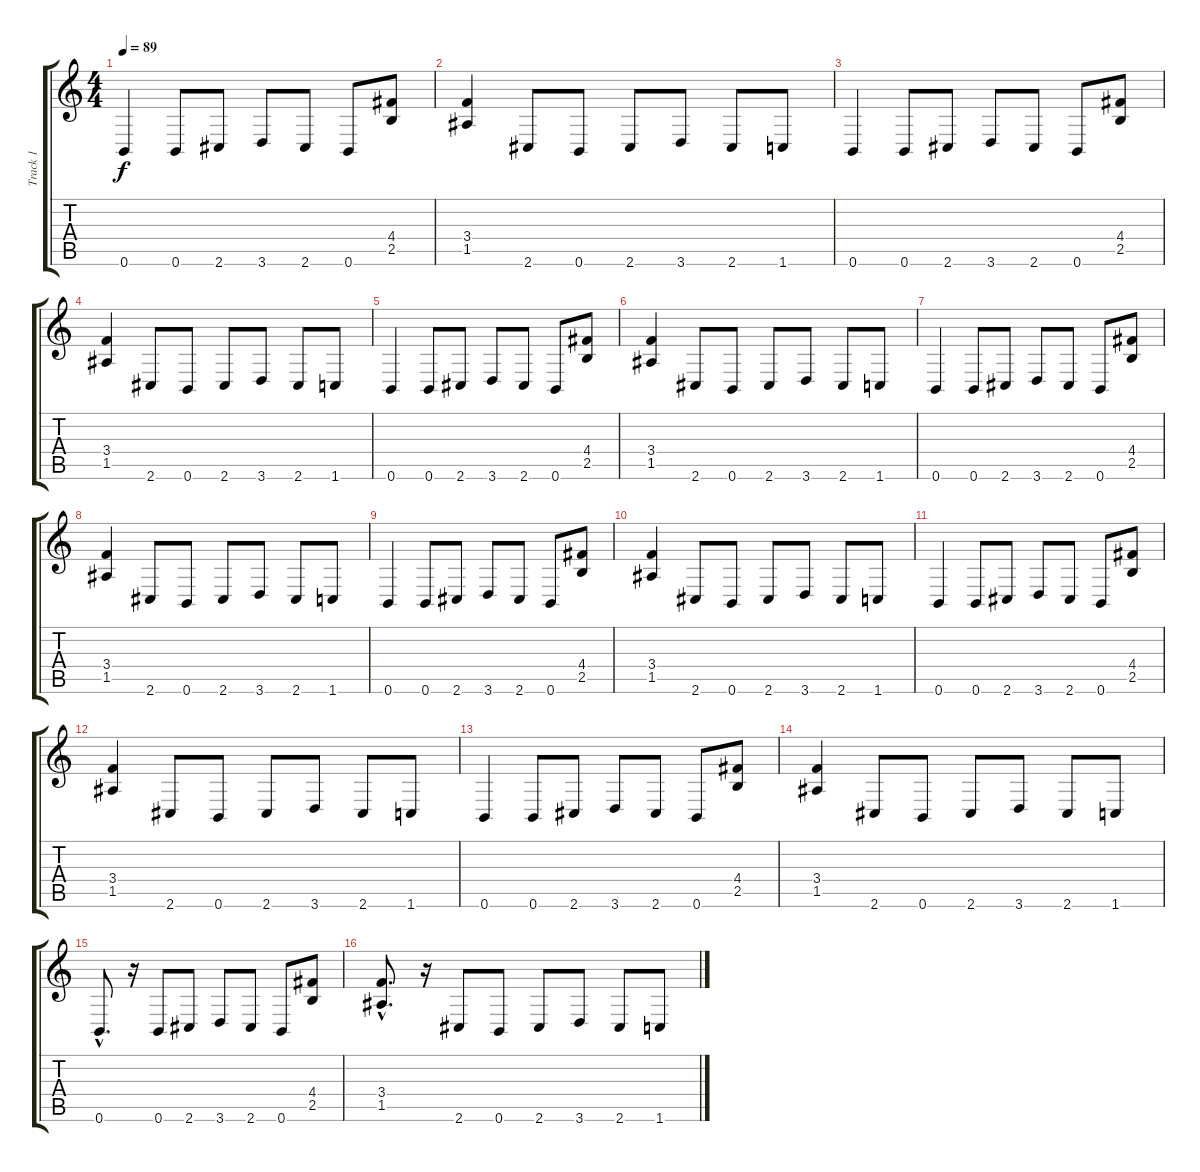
\track ("Track 1" "Track 1") {instrument distortionguitar}
\staff {score tabs}
\tuning (E4 B3 G3 D3 A2 B1) {hide}
\ts (4 4)
\tempo 89
\clef g2
\ks c
0.6.4{dy f} 0.6.8 2.6.8 3.6.8 2.6.8 0.6.8 (4.4 2.5).8 |
(3.4 1.5).4 2.6.8 0.6.8 2.6.8 3.6.8 2.6.8 1.6.8 |
0.6.4 0.6.8 2.6.8 3.6.8 2.6.8 0.6.8 (4.4 2.5).8 |
(3.4 1.5).4 2.6.8 0.6.8 2.6.8 3.6.8 2.6.8 1.6.8 |
0.6.4 0.6.8 2.6.8 3.6.8 2.6.8 0.6.8 (4.4 2.5).8 |
(3.4 1.5).4 2.6.8 0.6.8 2.6.8 3.6.8 2.6.8 1.6.8 |
0.6.4 0.6.8 2.6.8 3.6.8 2.6.8 0.6.8 (4.4 2.5).8 |
(3.4 1.5).4 2.6.8 0.6.8 2.6.8 3.6.8 2.6.8 1.6.8 |
0.6.4 0.6.8 2.6.8 3.6.8 2.6.8 0.6.8 (4.4 2.5).8 |
(3.4 1.5).4 2.6.8 0.6.8 2.6.8 3.6.8 2.6.8 1.6.8 |
0.6.4 0.6.8 2.6.8 3.6.8 2.6.8 0.6.8 (4.4 2.5).8 |
(3.4 1.5).4 2.6.8 0.6.8 2.6.8 3.6.8 2.6.8 1.6.8 |
0.6.4 0.6.8 2.6.8 3.6.8 2.6.8 0.6.8 (4.4 2.5).8 |
(3.4 1.5).4 2.6.8 0.6.8 2.6.8 3.6.8 2.6.8 1.6.8 |
0.6{hac}.8{d} r.16 0.6.8 2.6.8 3.6.8 2.6.8 0.6.8 (4.4 2.5).8 |
(3.4{hac} 1.5{hac}).8{d} r.16 2.6.8 0.6.8 2.6.8 3.6.8 2.6.8 1.6.8
